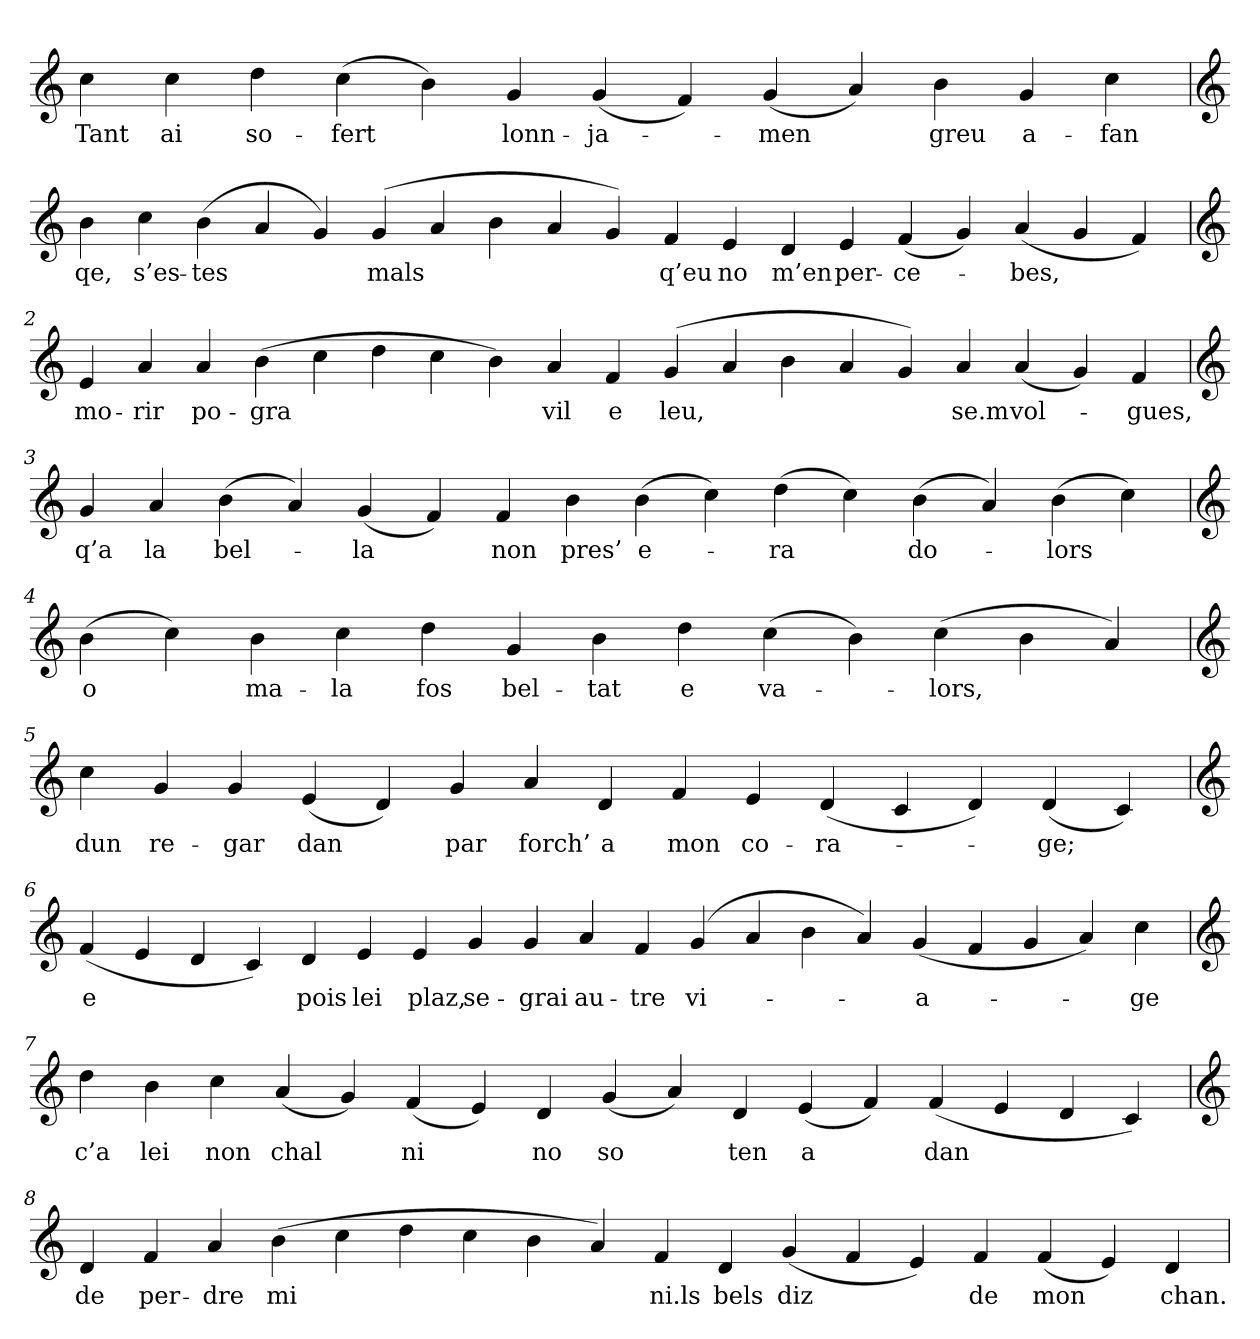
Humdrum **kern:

**kern	**text
*part1	*part1
*staff1	*staff1
*clefG2	*
=	=
4cc	Tant
4cc	ai
4dd	so-
(4cc	-fert
4b)	.
4g	lonn-
(4g	-ja-
4f)	.
(4g	-men
4a)	.
4b	greu
4g	a-
4cc	-fan
=1	=1
*clefG2	*
4b	qe,
4cc	s’es-
(4b	-tes
4a	.
4g)	.
(4g	mals
4a	.
4b	.
4a	.
4g)	.
4f	q’eu
4e	no
4d	m’en
4e	per-
(4f	-ce-
4g)	.
(4a	-bes,
4g	.
4f)	.
=2	=2
*clefG2	*
4e	mo-
4a	-rir
4a	po-
(4b	-gra
4cc	.
4dd	.
4cc	.
4b)	.
4a	vil
4f	e
(4g	leu,
4a	.
4b	.
4a	.
4g)	.
4a	se.m
(4a	vol-
4g)	.
4f	-gues,
=3	=3
*clefG2	*
4g	q’a
4a	la
(4b	bel-
4a)	.
(4g	-la
4f)	.
4f	non
4b	pres’
(4b	e-
4cc)	.
(4dd	-ra
4cc)	.
(4b	do-
4a)	.
(4b	-lors
4cc)	.
=4	=4
*clefG2	*
(4b	o
4cc)	.
4b	ma-
4cc	-la
4dd	fos
4g	bel-
4b	-tat
4dd	e
(4cc	va-
4b)	.
(4cc	-lors,
4b	.
4a)	.
=5	=5
*clefG2	*
4cc	dun
4g	re-
4g	-gar
(4e	dan
4d)	.
4g	par
4a	forch’
4d	a
4f	mon
4e	co-
(4d	-ra-
4c	.
4d)	.
(4d	-ge;
4c)	.
=6	=6
*clefG2	*
(4f	e
4e	.
4d	.
4c)	.
4d	pois
4e	lei
4e	plaz,
4g	se-
4g	-grai
4a	au-
4f	-tre
(4g	vi-
4a	.
4b	.
4a)	.
(4g	-a-
4f	.
4g	.
4a)	.
4cc	-ge
=7	=7
*clefG2	*
4dd	c’a
4b	lei
4cc	non
(4a	chal
4g)	.
(4f	ni
4e)	.
4d	no
(4g	so
4a)	.
4d	ten
(4e	a
4f)	.
(4f	dan
4e	.
4d	.
4c)	.
=8	=8
*clefG2	*
4d	de
4f	per-
4a	-dre
(4b	mi
4cc	.
4dd	.
4cc	.
4b	.
4a)	.
4f	ni.ls
4d	bels
(4g	diz
4f	.
4e)	.
4f	de
(4f	mon
4e)	.
4d	chan.
=	=
*-	*-
